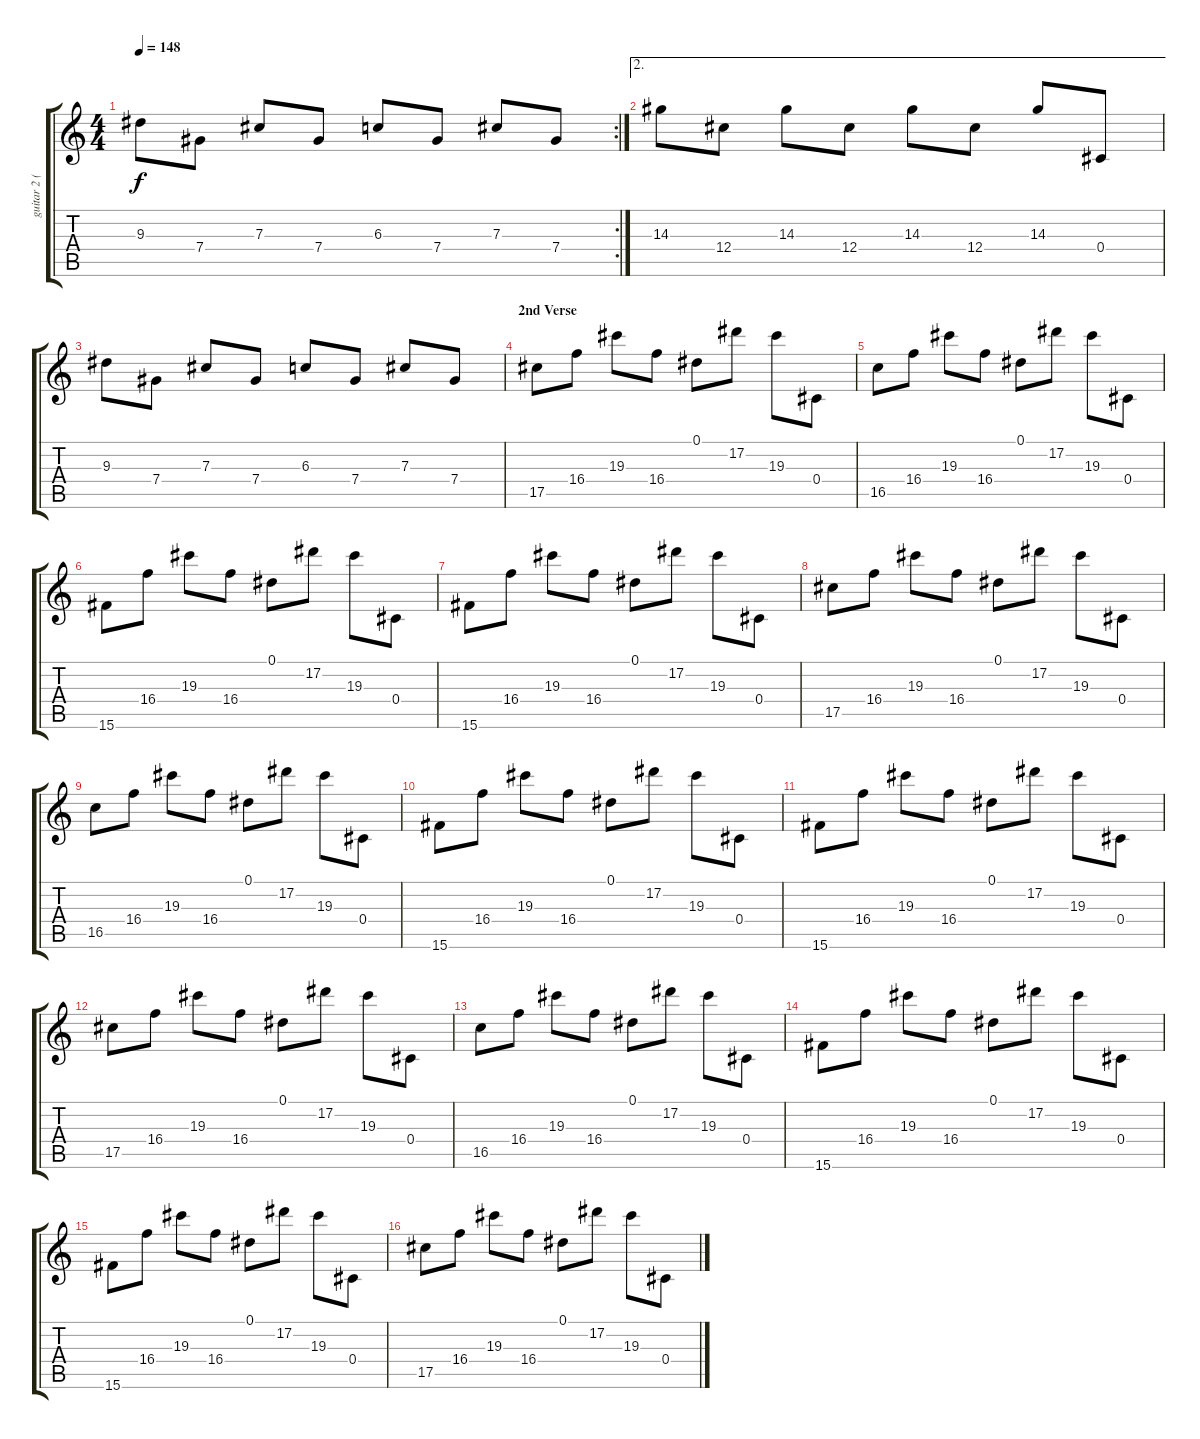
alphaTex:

\track ("guitar 2 (for stereo) sound" "guitar 2 (") {instrument distortionguitar}
\staff {score tabs}
\tuning (Eb4 Bb3 Gb3 Db3 Ab2 Eb2) {hide}
\rc 2
\ts (4 4)
\tempo 148
\clef g2
\ks c
9.3.8{dy f} 7.4.8 7.3.8 7.4.8 6.3.8 7.4.8 7.3.8 7.4.8 |
\ae 2
14.3.8 12.4.8 14.3.8 12.4.8 14.3.8 12.4.8 14.3.8 0.4.8 |
9.3.8 7.4.8 7.3.8 7.4.8 6.3.8 7.4.8 7.3.8 7.4.8 |
\section ("" "2nd Verse")
17.5.8 16.4.8 19.3.8 16.4.8 0.1.8 17.2.8 19.3.8 0.4.8 |
16.5.8 16.4.8 19.3.8 16.4.8 0.1.8 17.2.8 19.3.8 0.4.8 |
15.6.8 16.4.8 19.3.8 16.4.8 0.1.8 17.2.8 19.3.8 0.4.8 |
15.6.8 16.4.8 19.3.8 16.4.8 0.1.8 17.2.8 19.3.8 0.4.8 |
17.5.8 16.4.8 19.3.8 16.4.8 0.1.8 17.2.8 19.3.8 0.4.8 |
16.5.8 16.4.8 19.3.8 16.4.8 0.1.8 17.2.8 19.3.8 0.4.8 |
15.6.8 16.4.8 19.3.8 16.4.8 0.1.8 17.2.8 19.3.8 0.4.8 |
15.6.8 16.4.8 19.3.8 16.4.8 0.1.8 17.2.8 19.3.8 0.4.8 |
17.5.8 16.4.8 19.3.8 16.4.8 0.1.8 17.2.8 19.3.8 0.4.8 |
16.5.8 16.4.8 19.3.8 16.4.8 0.1.8 17.2.8 19.3.8 0.4.8 |
15.6.8 16.4.8 19.3.8 16.4.8 0.1.8 17.2.8 19.3.8 0.4.8 |
15.6.8 16.4.8 19.3.8 16.4.8 0.1.8 17.2.8 19.3.8 0.4.8 |
17.5.8 16.4.8 19.3.8 16.4.8 0.1.8 17.2.8 19.3.8 0.4.8
